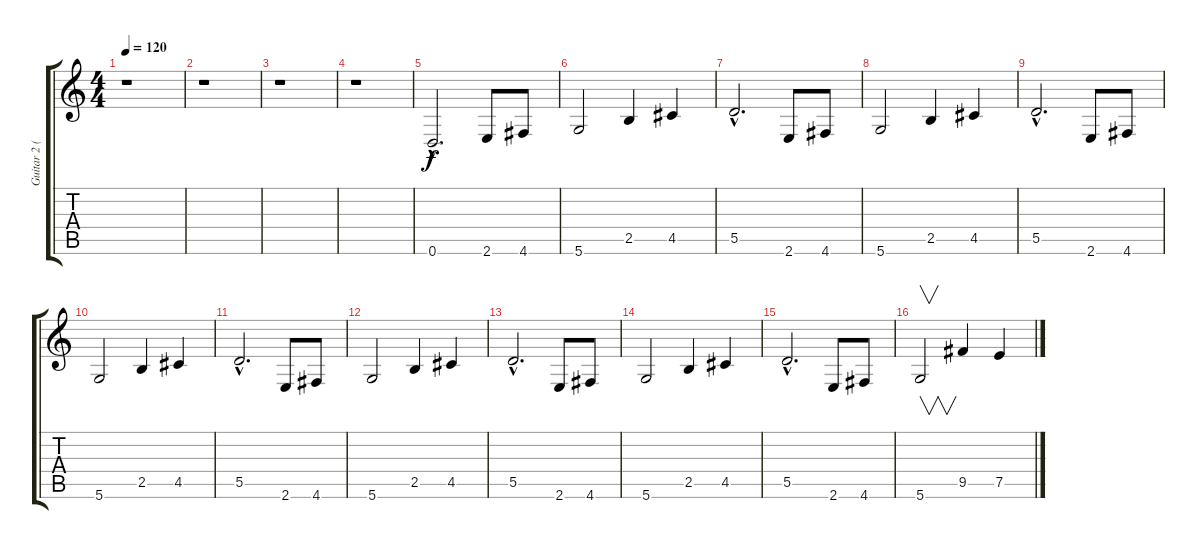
\track ("Guitar 2 (adapted from bass)" "Guitar 2 (") {instrument electricbassfinger}
\staff {score tabs}
\tuning (E4 B3 G3 D3 A2 D2) {hide}
\ts (4 4)
\tempo 120
\clef g2
\ks c
r.1{dy f instrument electricbassfinger} |
r.1 |
r.1 |
r.1 |
0.6{hac}.2{d} 2.6.8 4.6.8 |
5.6.2 2.5.4 4.5.4 |
5.5{hac}.2{d} 2.6.8 4.6.8 |
5.6.2 2.5.4 4.5.4 |
5.5{hac}.2{d} 2.6.8 4.6.8 |
5.6.2 2.5.4 4.5.4 |
5.5{hac}.2{d} 2.6.8 4.6.8 |
5.6.2 2.5.4 4.5.4 |
5.5{hac}.2{d} 2.6.8 4.6.8 |
5.6.2 2.5.4 4.5.4 |
5.5{hac}.2{d} 2.6.8 4.6.8 |
5.6.2{v} 9.5.4 7.5.4
